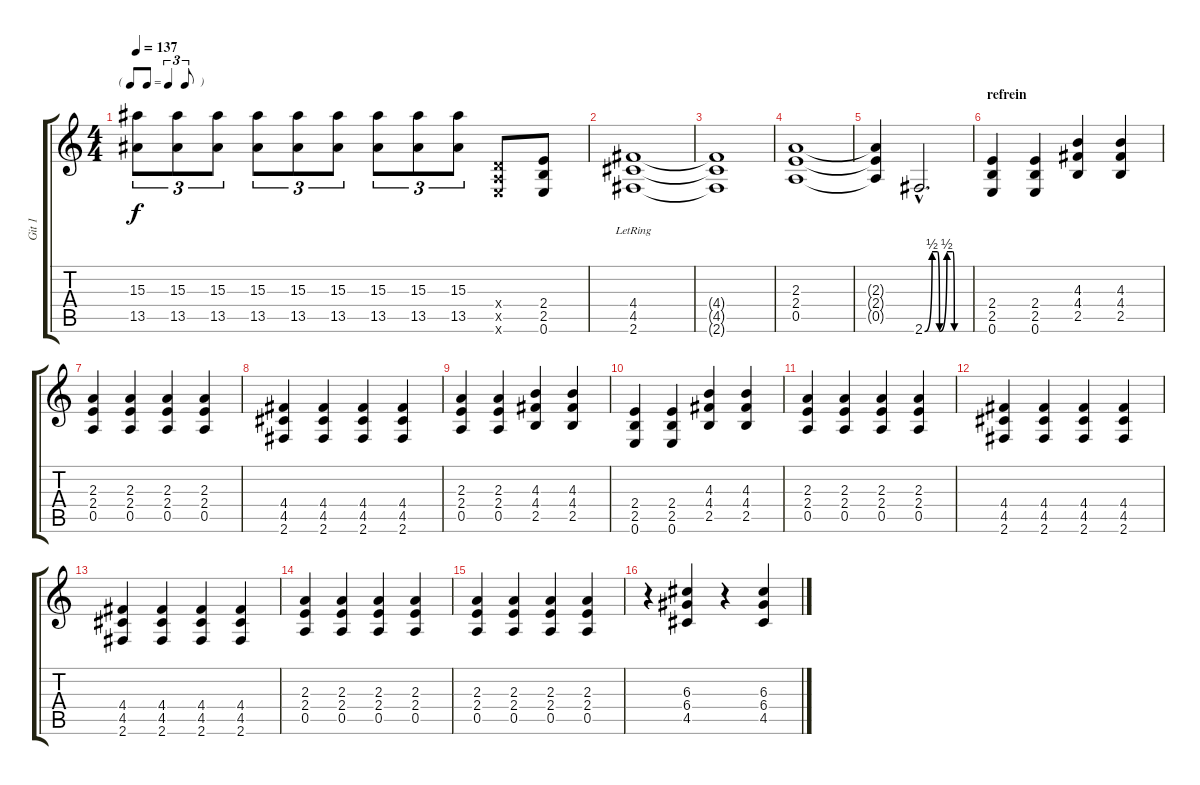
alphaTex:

\track ("Git 1" "Git 1") {instrument distortionguitar}
\staff {score tabs}
\tuning (E4 B3 G3 D3 A2 E2) {hide}
\ts (4 4)
\tf triplet8th
\tempo 137
\clef g2
\ks c
(15.3 13.5).8{tu (3 2) dy f} (15.3 13.5).8{tu (3 2)} (15.3 13.5).8{tu (3 2)} (15.3 13.5).8{tu (3 2)} (15.3 13.5).8{tu (3 2)} (15.3 13.5).8{tu (3 2)} (15.3 13.5).8{tu (3 2)} (15.3 13.5).8{tu (3 2)} (15.3 13.5).8{tu (3 2)} (0.4{x} 0.5{x} 0.6{x}).8 (2.4 2.5 0.6).8 |
(4.4{lr} 4.5 2.6).1 |
(4.4{t} 4.5{t} 2.6{t}).1 |
(2.3 2.4 0.5).1 |
(2.3{t} 2.4{t} 0.5{t}).4 2.6{be (custom 0 0 10 2 17 2 20 0 30 2 38 2 40 0 60 0) hac}.2{d} |
\section ("" "refrein")
(2.4 2.5 0.6).4 (2.4 2.5 0.6).4 (4.3 4.4 2.5).4 (4.3 4.4 2.5).4 |
(2.3 2.4 0.5).4 (2.3 2.4 0.5).4 (2.3 2.4 0.5).4 (2.3 2.4 0.5).4 |
(4.4 4.5 2.6).4 (4.4 4.5 2.6).4 (4.4 4.5 2.6).4 (4.4 4.5 2.6).4 |
(2.3 2.4 0.5).4 (2.3 2.4 0.5).4 (4.3 4.4 2.5).4 (4.3 4.4 2.5).4 |
(2.4 2.5 0.6).4 (2.4 2.5 0.6).4 (4.3 4.4 2.5).4 (4.3 4.4 2.5).4 |
(2.3 2.4 0.5).4 (2.3 2.4 0.5).4 (2.3 2.4 0.5).4 (2.3 2.4 0.5).4 |
(4.4 4.5 2.6).4 (4.4 4.5 2.6).4 (4.4 4.5 2.6).4 (4.4 4.5 2.6).4 |
(4.4 4.5 2.6).4 (4.4 4.5 2.6).4 (4.4 4.5 2.6).4 (4.4 4.5 2.6).4 |
(2.3 2.4 0.5).4 (2.3 2.4 0.5).4 (2.3 2.4 0.5).4 (2.3 2.4 0.5).4 |
(2.3 2.4 0.5).4 (2.3 2.4 0.5).4 (2.3 2.4 0.5).4 (2.3 2.4 0.5).4 |
r.4 (6.3 6.4 4.5).4 r.4 (6.3 6.4 4.5).4
